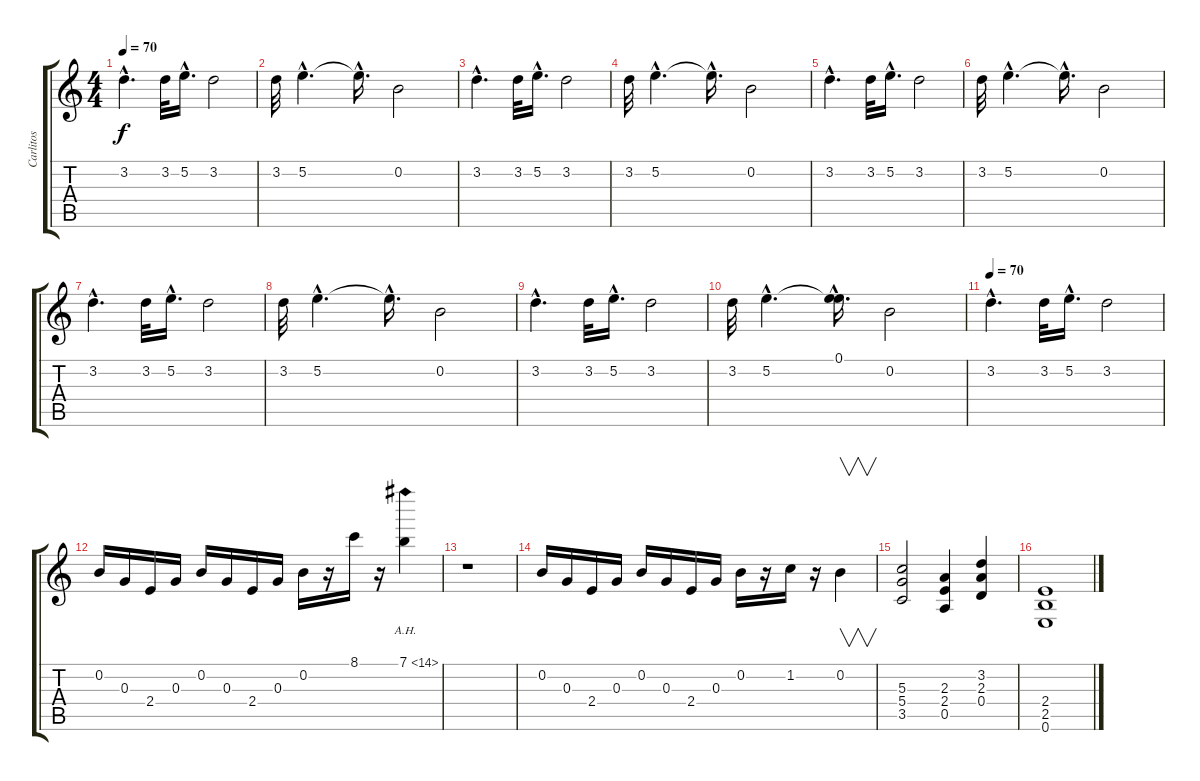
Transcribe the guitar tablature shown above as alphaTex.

\track ("Carlitos" "Carlitos") {instrument overdrivenguitar}
\staff {score tabs}
\tuning (E4 B3 G3 D3 A2 E2) {hide}
\ts (4 4)
\tempo 70
\clef g2
\ks c
3.2{hac}.4{d dy f} 3.2.32 5.2{hac}.16{d} 3.2.2 |
3.2.32 5.2{hac}.4{d} 5.2{hac t}.16{d} 0.2.2 |
3.2{hac}.4{d} 3.2.32 5.2{hac}.16{d} 3.2.2 |
3.2.32 5.2{hac}.4{d} 5.2{hac t}.16{d} 0.2.2 |
3.2{hac}.4{d} 3.2.32 5.2{hac}.16{d} 3.2.2 |
3.2.32 5.2{hac}.4{d} 5.2{hac t}.16{d} 0.2.2 |
3.2{hac}.4{d} 3.2.32 5.2{hac}.16{d} 3.2.2 |
3.2.32 5.2{hac}.4{d} 5.2{hac t}.16{d} 0.2.2 |
3.2{hac}.4{d} 3.2.32 5.2{hac}.16{d} 3.2.2 |
3.2.32 5.2{hac}.4{d} (0.1{hac} 5.2{hac t}).16{d} 0.2.2 |
\tempo 70
3.2{hac}.4{d} 3.2.32 5.2{hac}.16{d} 3.2.2 |
0.2.16 0.3.16 2.4.16 0.3.16 0.2.16 0.3.16 2.4.16 0.3.16 0.2.16 r.16 8.1.16 r.16 7.1{ah 7}.4 |
r.1 |
0.2.16 0.3.16 2.4.16 0.3.16 0.2.16 0.3.16 2.4.16 0.3.16 0.2.16 r.16 1.2.16 r.16 0.2.4{v} |
(5.3 5.4 3.5).2 (2.3 2.4 0.5).4 (3.2 2.3 0.4).4 |
(2.4 2.5 0.6).1
